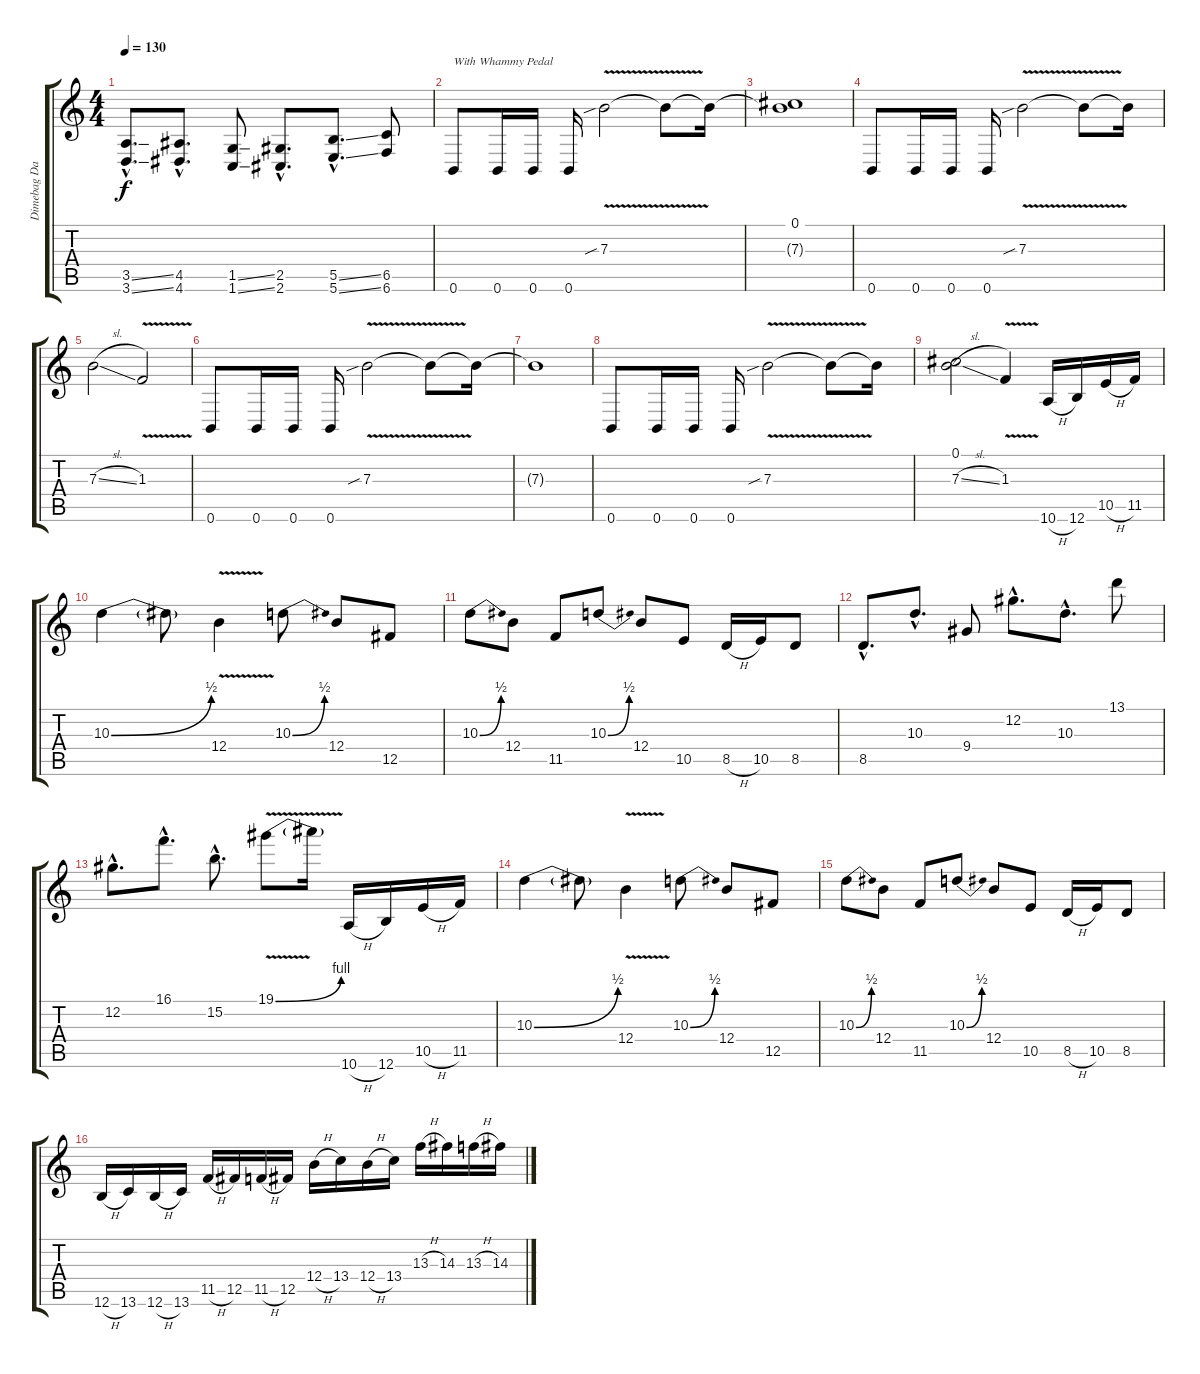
\track ("Dimebag Darrell" "Dimebag Da") {instrument distortionguitar}
\staff {score tabs}
\tuning (Db4 Ab3 E3 B2 Gb2 B1) {hide}
\ts (4 4)
\tempo 130
\clef g2
\ks c
(3.5{ss hac} 3.6{ss hac}).8{d dy f} (4.5{hac} 4.6{hac}).8{d} (1.5{ss} 1.6{ss}).8 (2.5{hac} 2.6{hac}).8{d} (5.5{ss hac} 5.6{ss hac}).8{d} (6.5 6.6).8 |
0.6.8{txt "With Whammy Pedal"} 0.6.16 0.6.16 0.6.16 7.3{v sib}.2 7.3{t}.8 7.3{t}.16 |
(0.1 7.3{t}).1 |
0.6.8 0.6.16 0.6.16 0.6.16 7.3{v sib}.2 7.3{t}.8 7.3{t}.16 |
7.3{sl}.2 1.3{v}.2 |
0.6.8 0.6.16 0.6.16 0.6.16 7.3{v sib}.2 7.3{t}.8 7.3{t}.16 |
7.3{t}.1 |
0.6.8 0.6.16 0.6.16 0.6.16 7.3{v sib}.2 7.3{t}.8 7.3{t}.16 |
(0.1 7.3{sl}).2 1.3{v}.4 10.6{h}.16 12.6.16 10.5{h}.16 11.5.16 |
10.3{be (bend 0 0 60 2)}.4 10.3{t}.8 12.4{v}.4 10.3{be (bend 0 0 60 2)}.8 12.4.8 12.5.8 |
10.3{be (bend 0 0 60 2)}.8 12.4.8 11.5.8 10.3{be (bend 0 0 60 2)}.8 12.4.8 10.5.8 8.5{h}.16 10.5.16 8.5.8 |
8.5{hac}.8{d} 10.3{hac}.8{d} 9.4.8 12.2{hac}.8{d} 10.3{hac}.8{d} 13.1.8 |
12.2{hac}.8{d} 16.1{hac}.8{d} 15.2{hac}.8{d} 19.1{be (bend 0 0 60 4) v}.8 19.1{t}.16 10.6{h}.16 12.6.16 10.5{h}.16 11.5.16 |
10.3{be (bend 0 0 60 2)}.4 10.3{t}.8 12.4{v}.4 10.3{be (bend 0 0 60 2)}.8 12.4.8 12.5.8 |
10.3{be (bend 0 0 60 2)}.8 12.4.8 11.5.8 10.3{be (bend 0 0 60 2)}.8 12.4.8 10.5.8 8.5{h}.16 10.5.16 8.5.8 |
12.6{h}.16 13.6.16 12.6{h}.16 13.6.16 11.5{h}.16 12.5.16 11.5{h}.16 12.5.16 12.4{h}.16 13.4.16 12.4{h}.16 13.4.16 13.3{h}.16 14.3.16 13.3{h}.16 14.3.16
